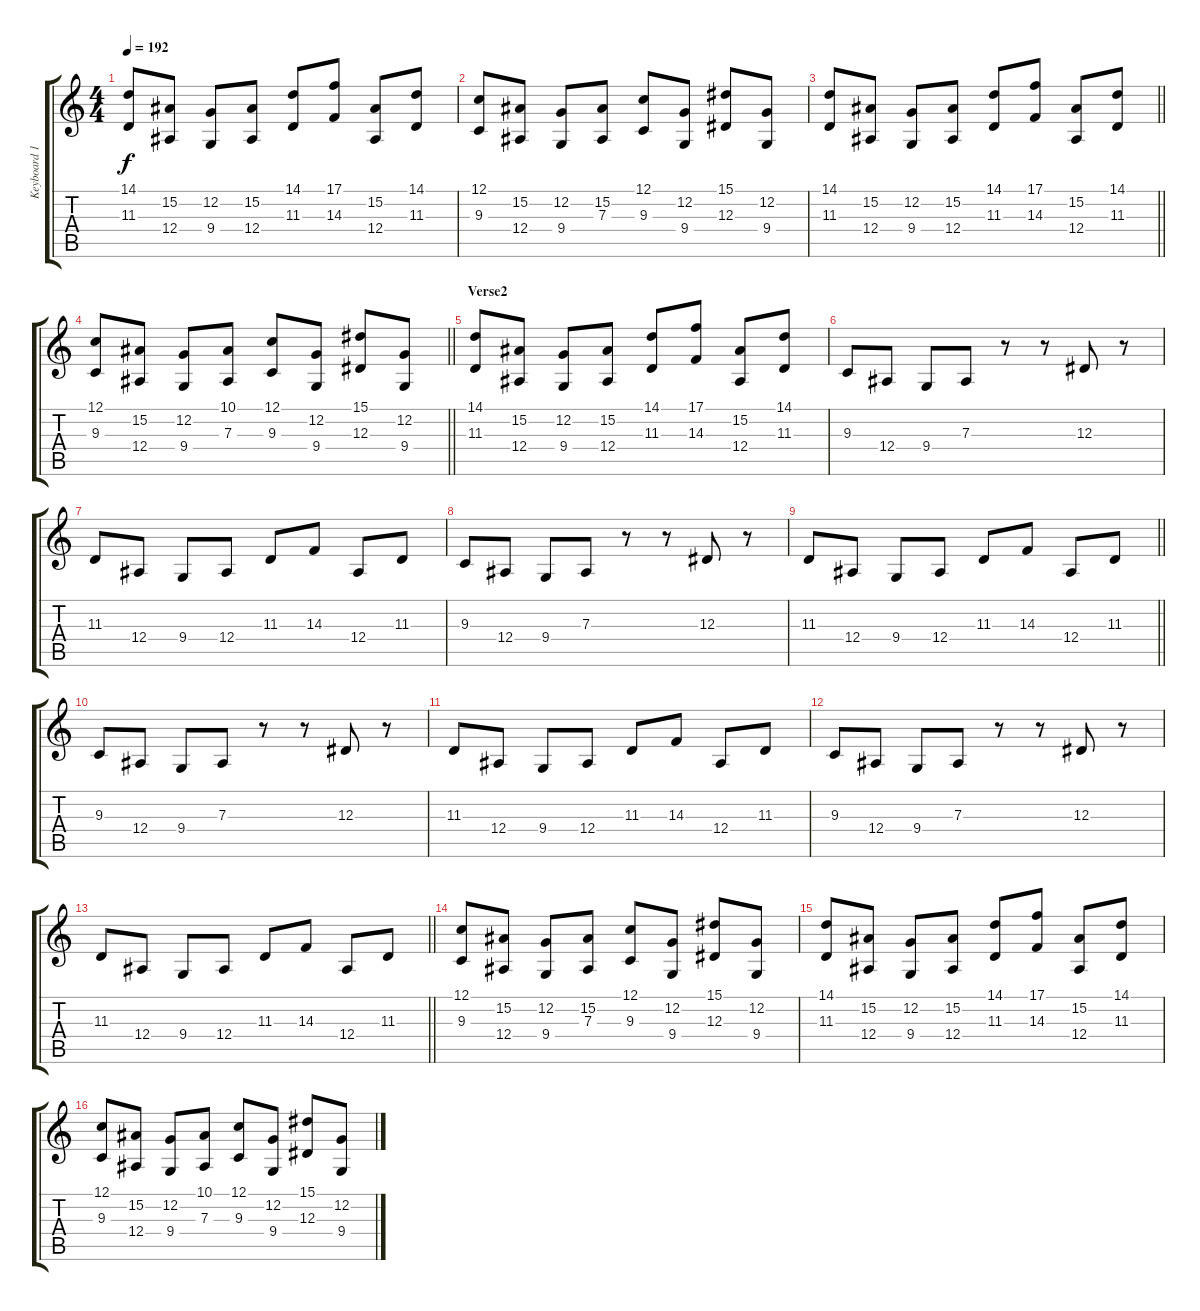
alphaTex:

\track ("Keyboard 1" "Keyboard 1") {instrument lead2sawtooth}
\staff {score tabs}
\tuning (C4 G3 Eb3 Bb2 F2 C2) {hide}
\ts (4 4)
\tempo 192
\clef g2
\ks c
(14.1 11.3).8{dy f} (15.2 12.4).8 (12.2 9.4).8 (15.2 12.4).8 (14.1 11.3).8 (17.1 14.3).8 (15.2 12.4).8 (14.1 11.3).8 |
(12.1 9.3).8 (15.2 12.4).8 (12.2 9.4).8 (15.2 7.3).8 (12.1 9.3).8 (12.2 9.4).8 (15.1 12.3).8 (12.2 9.4).8 |
\barLineRight lightlight
(14.1 11.3).8 (15.2 12.4).8 (12.2 9.4).8 (15.2 12.4).8 (14.1 11.3).8 (17.1 14.3).8 (15.2 12.4).8 (14.1 11.3).8 |
\section ("" "")
\barLineRight lightlight
(12.1 9.3).8 (15.2 12.4).8 (12.2 9.4).8 (10.1 7.3).8 (12.1 9.3).8 (12.2 9.4).8 (15.1 12.3).8 (12.2 9.4).8 |
\section ("" "Verse2")
(14.1 11.3).8 (15.2 12.4).8 (12.2 9.4).8 (15.2 12.4).8 (14.1 11.3).8 (17.1 14.3).8 (15.2 12.4).8 (14.1 11.3).8 |
9.3.8{volume 13} 12.4.8 9.4.8 7.3.8 r.8 r.8 12.3.8 r.8 |
11.3.8 12.4.8 9.4.8 12.4.8 11.3.8 14.3.8 12.4.8 11.3.8 |
9.3.8 12.4.8 9.4.8 7.3.8 r.8 r.8 12.3.8 r.8 |
\barLineRight lightlight
11.3.8 12.4.8 9.4.8 12.4.8 11.3.8 14.3.8 12.4.8 11.3.8 |
9.3.8 12.4.8 9.4.8 7.3.8 r.8 r.8 12.3.8 r.8 |
11.3.8 12.4.8 9.4.8 12.4.8 11.3.8 14.3.8 12.4.8 11.3.8 |
9.3.8 12.4.8 9.4.8 7.3.8 r.8 r.8 12.3.8 r.8 |
\barLineRight lightlight
11.3.8 12.4.8 9.4.8 12.4.8 11.3.8 14.3.8 12.4.8 11.3.8 |
(12.1 9.3).8{volume 11} (15.2 12.4).8 (12.2 9.4).8 (15.2 7.3).8 (12.1 9.3).8 (12.2 9.4).8 (15.1 12.3).8 (12.2 9.4).8 |
(14.1 11.3).8 (15.2 12.4).8 (12.2 9.4).8 (15.2 12.4).8 (14.1 11.3).8 (17.1 14.3).8 (15.2 12.4).8 (14.1 11.3).8 |
(12.1 9.3).8 (15.2 12.4).8 (12.2 9.4).8 (10.1 7.3).8 (12.1 9.3).8 (12.2 9.4).8 (15.1 12.3).8 (12.2 9.4).8
